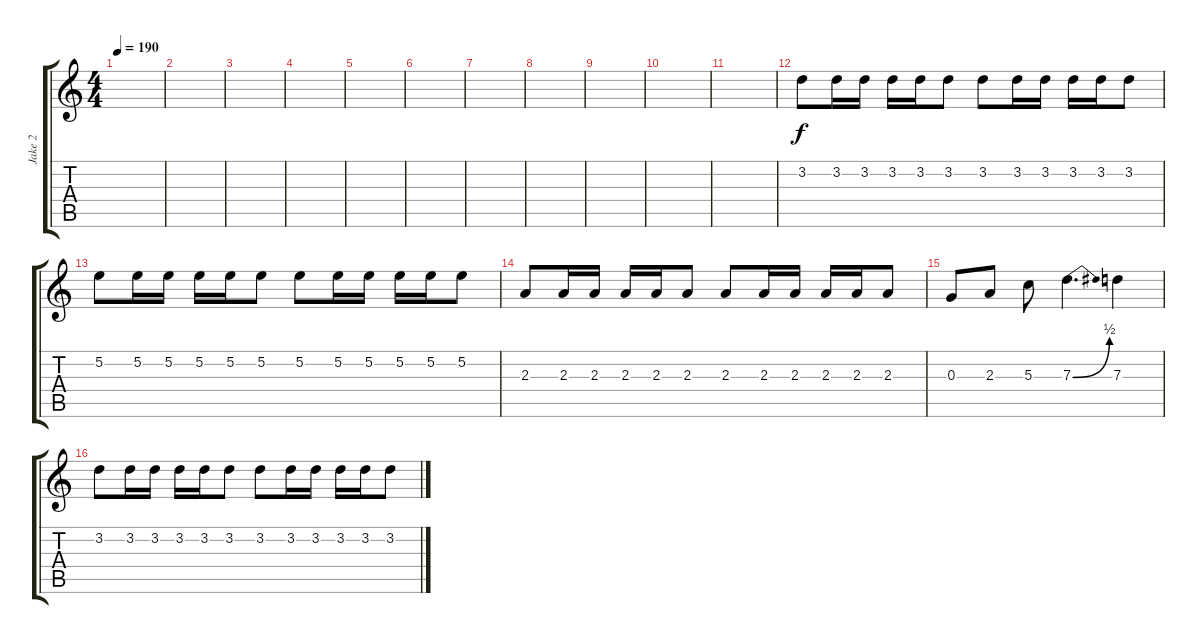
\track ("Jake 2" "Jake 2") {instrument distortionguitar}
\staff {score tabs}
\tuning (E4 B3 G3 D3 A2 E2) {hide}
\ts (4 4)
\tempo 190
\clef g2
\ks c
|
|
|
|
|
|
|
|
|
|
|
3.2.8{volume 13} 3.2.16 3.2.16 3.2.16 3.2.16 3.2.8 3.2.8 3.2.16 3.2.16 3.2.16 3.2.16 3.2.8 |
5.2.8 5.2.16 5.2.16 5.2.16 5.2.16 5.2.8 5.2.8 5.2.16 5.2.16 5.2.16 5.2.16 5.2.8 |
2.3.8 2.3.16 2.3.16 2.3.16 2.3.16 2.3.8 2.3.8 2.3.16 2.3.16 2.3.16 2.3.16 2.3.8 |
0.3.8 2.3.8 5.3.8 7.3{be (bend 0 0 60 2)}.4{d} 7.3.4 |
3.2.8{volume 13} 3.2.16 3.2.16 3.2.16 3.2.16 3.2.8 3.2.8 3.2.16 3.2.16 3.2.16 3.2.16 3.2.8
